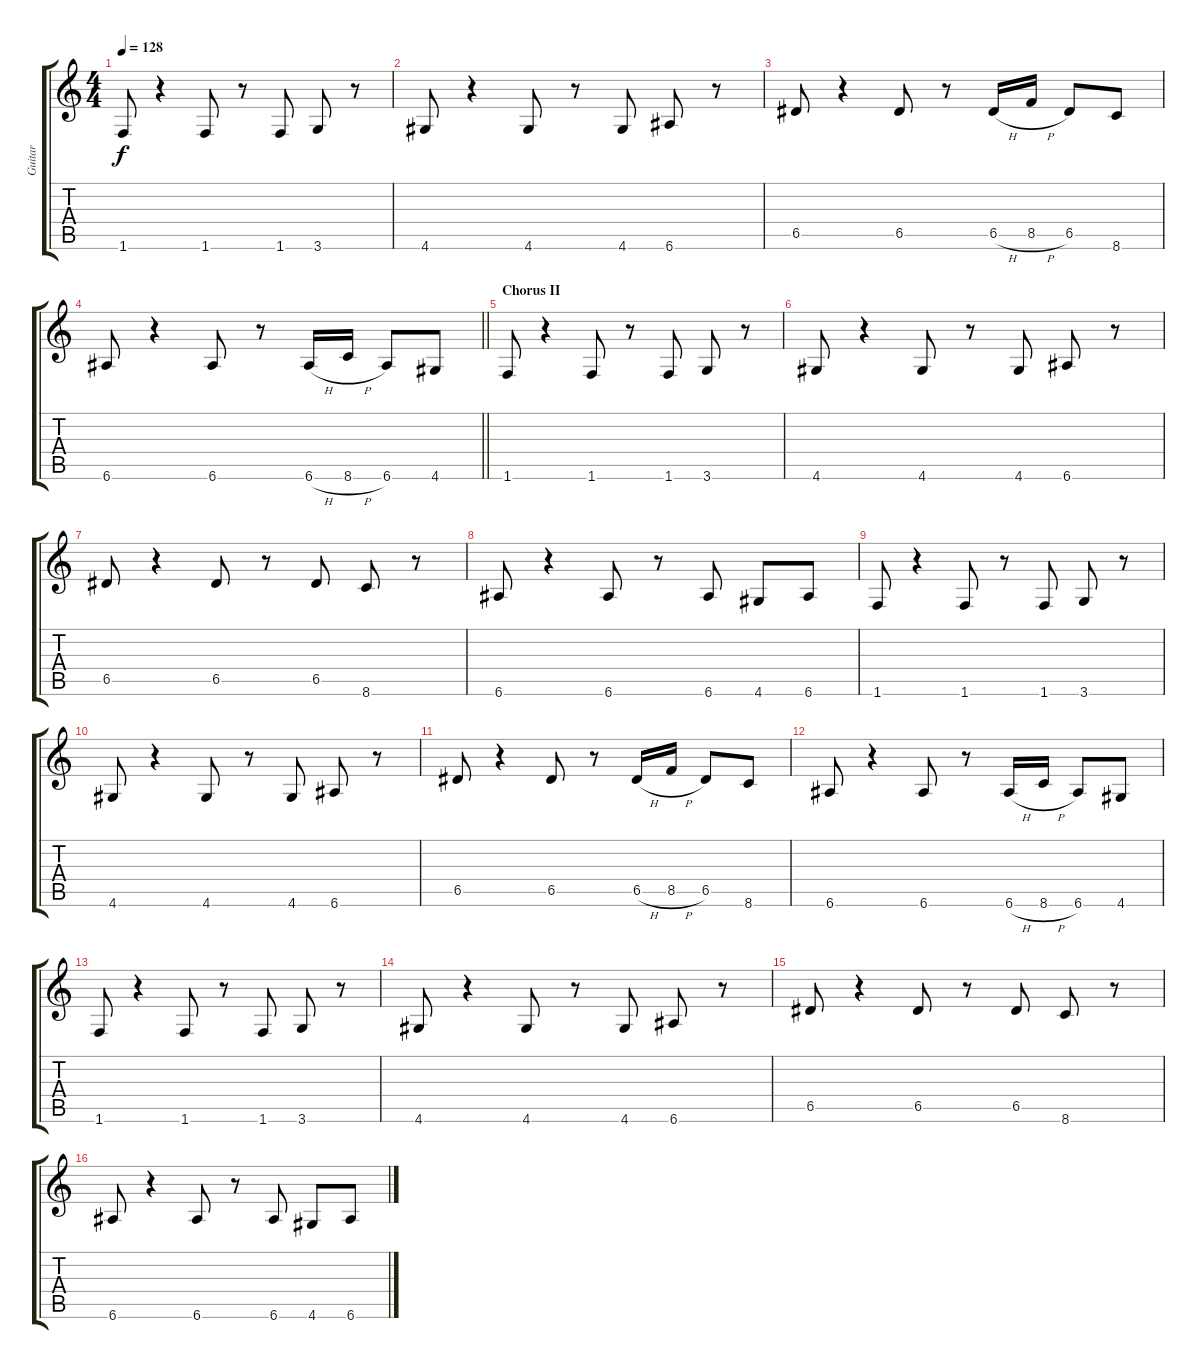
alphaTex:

\track ("Guitar" "Guitar") {instrument electricguitarmuted}
\staff {score tabs}
\tuning (E4 B3 G3 D3 A2 E2) {hide}
\ts (4 4)
\tempo 128
\clef g2
\ks c
1.6.8{dy f} r.4 1.6.8 r.8 1.6.8 3.6.8 r.8 |
4.6.8 r.4 4.6.8 r.8 4.6.8 6.6.8 r.8 |
6.5.8 r.4 6.5.8 r.8 6.5{h}.16 8.5{h}.16 6.5.8 8.6.8 |
\barLineRight lightlight
6.6.8 r.4 6.6.8 r.8 6.6{h}.16 8.6{h}.16 6.6.8 4.6.8 |
\section ("" "Chorus II")
1.6.8 r.4 1.6.8 r.8 1.6.8 3.6.8 r.8 |
4.6.8 r.4 4.6.8 r.8 4.6.8 6.6.8 r.8 |
6.5.8 r.4 6.5.8 r.8 6.5.8 8.6.8 r.8 |
6.6.8 r.4 6.6.8 r.8 6.6.8 4.6.8 6.6.8 |
1.6.8 r.4 1.6.8 r.8 1.6.8 3.6.8 r.8 |
4.6.8 r.4 4.6.8 r.8 4.6.8 6.6.8 r.8 |
6.5.8 r.4 6.5.8 r.8 6.5{h}.16 8.5{h}.16 6.5.8 8.6.8 |
6.6.8 r.4 6.6.8 r.8 6.6{h}.16 8.6{h}.16 6.6.8 4.6.8 |
1.6.8 r.4 1.6.8 r.8 1.6.8 3.6.8 r.8 |
4.6.8 r.4 4.6.8 r.8 4.6.8 6.6.8 r.8 |
6.5.8 r.4 6.5.8 r.8 6.5.8 8.6.8 r.8 |
6.6.8 r.4 6.6.8 r.8 6.6.8 4.6.8 6.6.8
